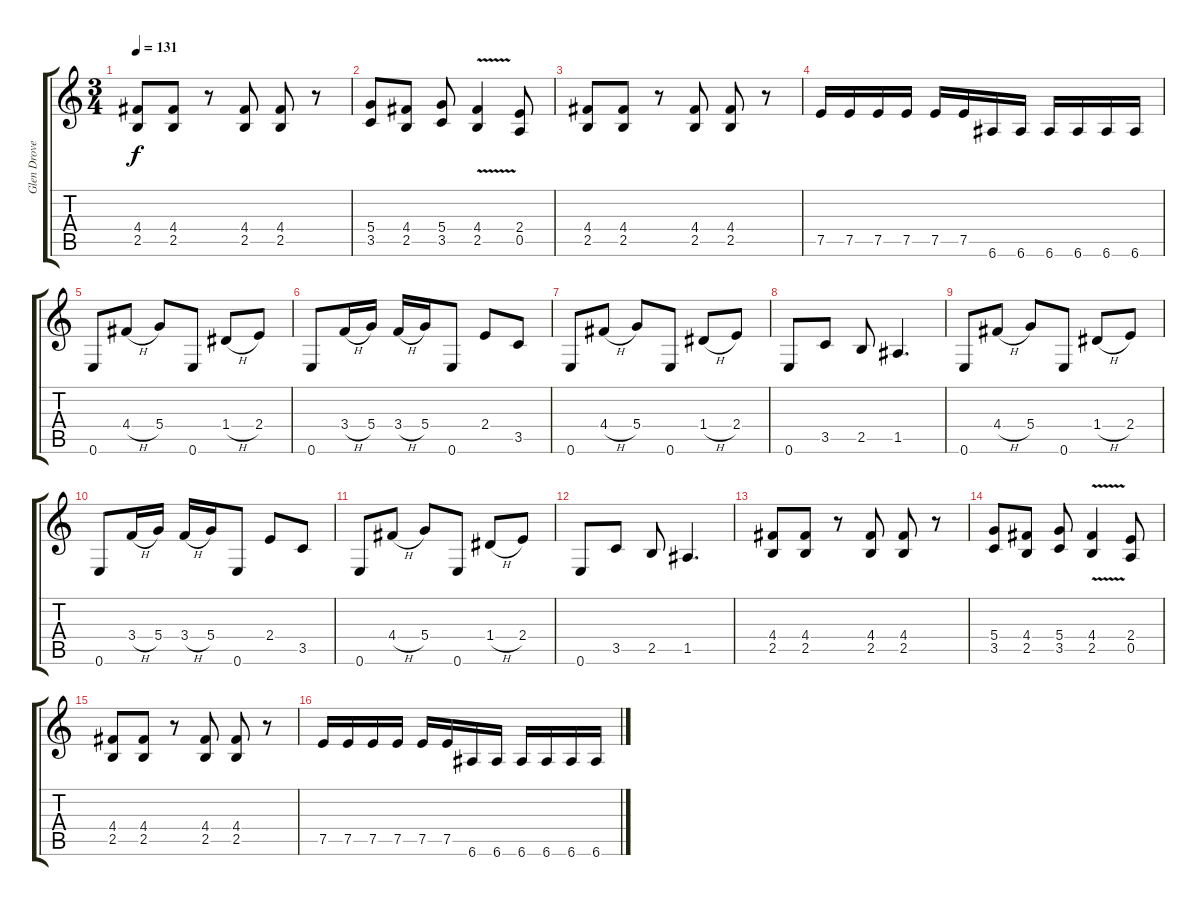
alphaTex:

\track ("Glen Drover" "Glen Drove") {instrument overdrivenguitar}
\staff {score tabs}
\tuning (E4 B3 G3 D3 A2 E2) {hide}
\ts (3 4)
\tempo 131
\clef g2
\ks c
(4.4 2.5).8{dy f} (4.4 2.5).8 r.8 (4.4 2.5).8 (4.4 2.5).8 r.8 |
(5.4 3.5).8 (4.4 2.5).8 (5.4 3.5).8 (4.4 2.5{v}).4 (2.4 0.5).8 |
(4.4 2.5).8 (4.4 2.5).8 r.8 (4.4 2.5).8 (4.4 2.5).8 r.8 |
7.5.16 7.5.16 7.5.16 7.5.16 7.5.16 7.5.16 6.6.16 6.6.16 6.6.16 6.6.16 6.6.16 6.6.16 |
0.6.8 4.4{h}.8 5.4.8 0.6.8 1.4{h}.8 2.4.8 |
0.6.8 3.4{h}.16 5.4.16 3.4{h}.16 5.4.16 0.6.8 2.4.8 3.5.8 |
0.6.8 4.4{h}.8 5.4.8 0.6.8 1.4{h}.8 2.4.8 |
0.6.8 3.5.8 2.5.8 1.5.4{d} |
0.6.8 4.4{h}.8 5.4.8 0.6.8 1.4{h}.8 2.4.8 |
0.6.8 3.4{h}.16 5.4.16 3.4{h}.16 5.4.16 0.6.8 2.4.8 3.5.8 |
0.6.8 4.4{h}.8 5.4.8 0.6.8 1.4{h}.8 2.4.8 |
0.6.8 3.5.8 2.5.8 1.5.4{d} |
(4.4 2.5).8 (4.4 2.5).8 r.8 (4.4 2.5).8 (4.4 2.5).8 r.8 |
(5.4 3.5).8 (4.4 2.5).8 (5.4 3.5).8 (4.4 2.5{v}).4 (2.4 0.5).8 |
(4.4 2.5).8 (4.4 2.5).8 r.8 (4.4 2.5).8 (4.4 2.5).8 r.8 |
7.5.16 7.5.16 7.5.16 7.5.16 7.5.16 7.5.16 6.6.16 6.6.16 6.6.16 6.6.16 6.6.16 6.6.16
